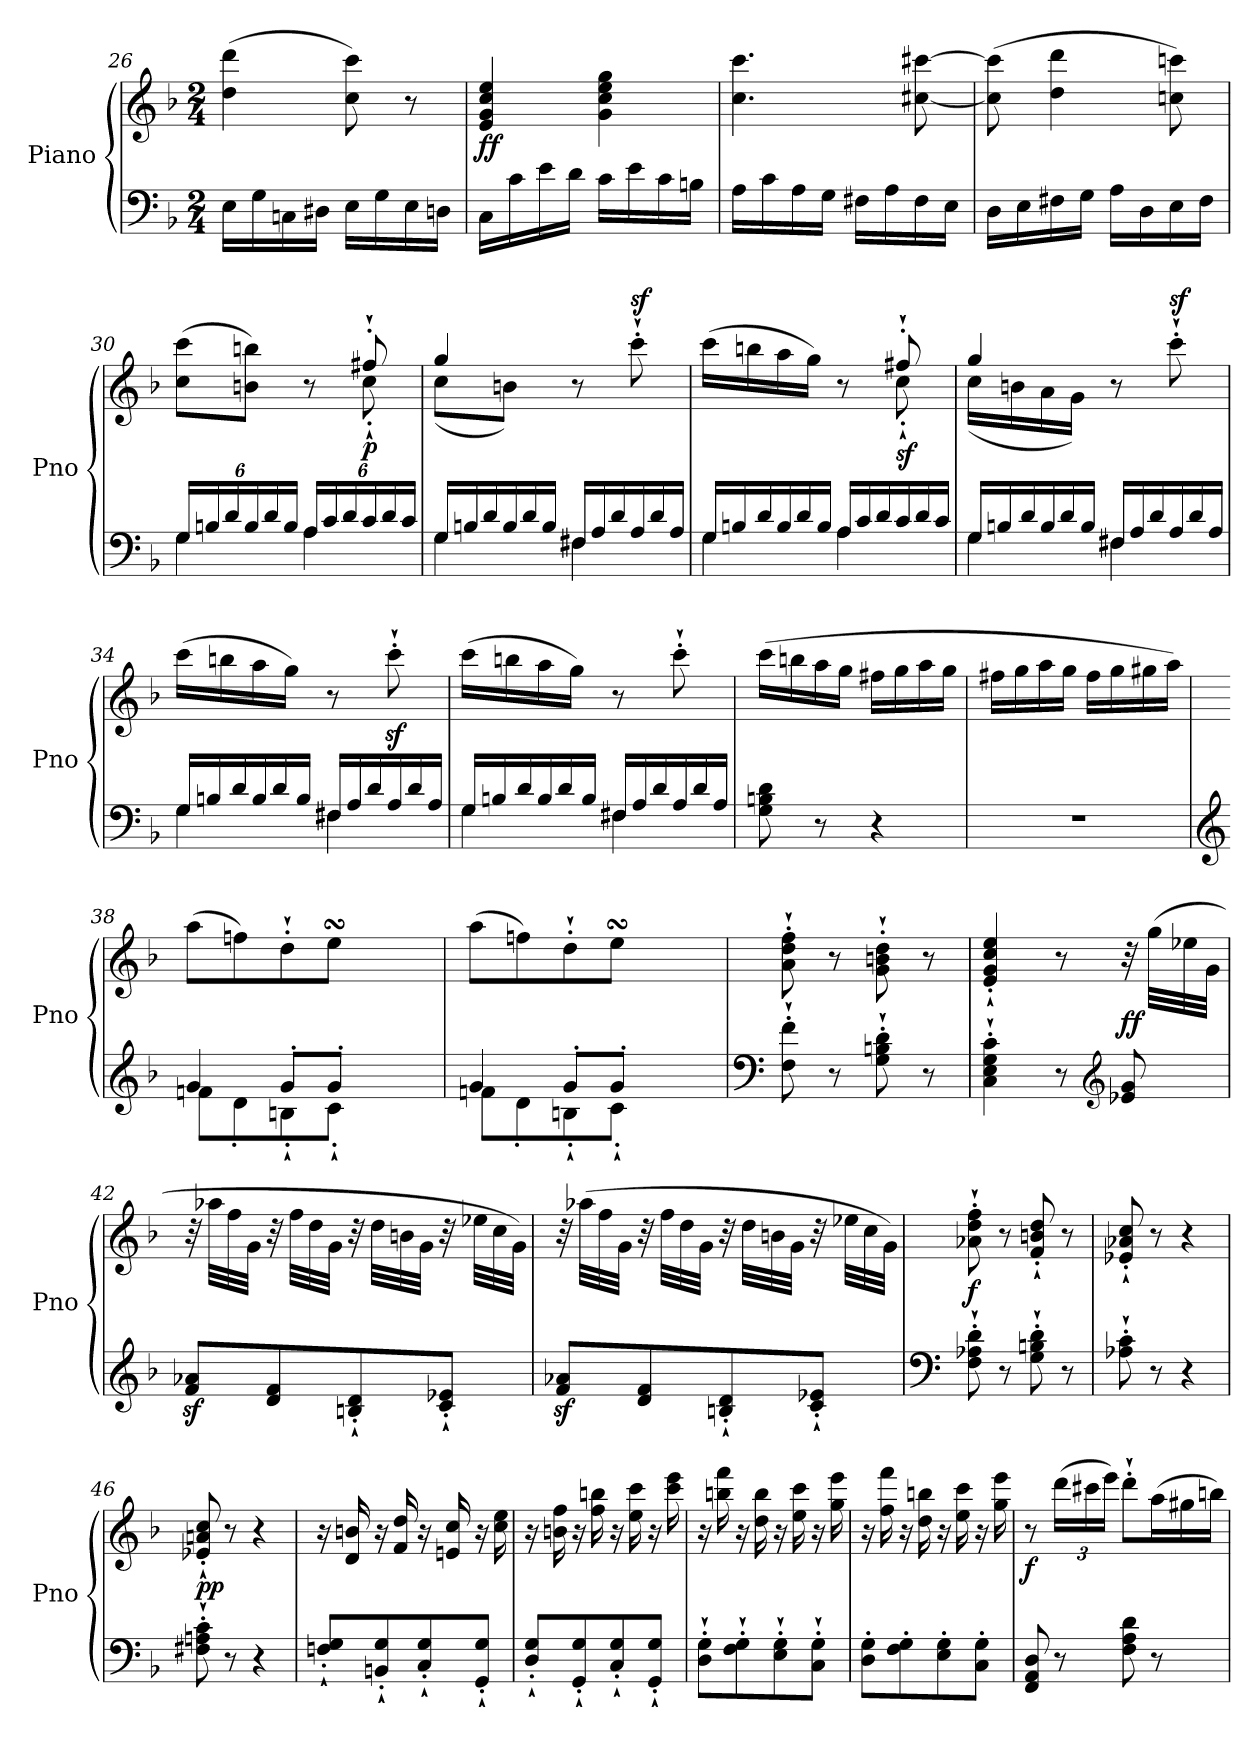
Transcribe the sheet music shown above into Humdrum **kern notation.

**kern	**kern	**dynam
*part1	*part1	*part1
*staff2	*staff1	*staff1/2
*I"Piano	*	*
*I'Pno	*	*
*clefF4	*clefG2	*
*k[b-]	*k[b-]	*
*M2/4	*M2/4	*
=26	=26	=26
16E\LL	(4dd\ 4ddd\	.
16G\	.	.
16Cn\	.	.
16D#X\JJ	.	.
16E\LL	8cc\ 8ccc\)	.
16G\	.	.
16E\	8r	.
16Dn\JJ	.	.
!!LO:PB:g=z
=27	=27	=27
!	!	!LO:DY:b
16C\LL	4e/ 4g/ 4cc/ 4ee/	ff
16c\	.	.
16e\	.	.
16d\JJ	.	.
16c\LL	4g\ 4cc\ 4ee\ 4gg\	.
16e\	.	.
16c\	.	.
16Bn\JJ	.	.
=28	=28	=28
16A\LL	4.cc\ 4.ccc\	.
16c\	.	.
16A\	.	.
16G\JJ	.	.
16F#X\LL	.	.
16A\	.	.
16F#\	[8cc#X\ [8ccc#X\	.
16E\JJ	.	.
=29	=29	=29
16D\LL	(8cc#\] 8ccc#\]	.
16E\	.	.
16F#X\	4dd\ 4ddd\	.
16G\JJ	.	.
16A\LL	.	.
16D\	.	.
16E\	8ccn\ 8cccn\)	.
16F#\JJ	.	.
=30	=30	=30
*Xbrackettup	*	*
*^	*^	*
24G/LL	4G\	(>8cc\ 8ccc\L	4.ryy	.
24Bn/	.	.	.	.
24d/	.	.	.	.
24B/	.	8bn\ 8bbn\J)	.	.
24d/	.	.	.	.
24B/JJ	.	.	.	.
24A/LL	4A\	8r	.	.
24c/	.	.	.	.
24d/	.	.	.	.
!	!	!	!	!LO:DY:b
24c/	.	8ff#X'`/	8cc'`\	p
24d/	.	.	.	.
24c/JJ	.	.	.	.
!!LO:LB:g=z	!!
=31	=31	=31	=31	=31
*Xtuplet	*	*	*	*
24G/LL	4G\	4gg/	(>8cc\L	.
24Bn/	.	.	.	.
24d/	.	.	.	.
24B/	.	.	8bn\J)	.
24d/	.	.	.	.
24B/JJ	.	.	.	.
24F#X/LL	4F#\	8r	4ryy	.
24A/	.	.	.	.
24d/	.	.	.	.
!	!	!	!	!LO:DY:a
24A/	.	8ccc`'\	.	sf
24d/	.	.	.	.
24A/JJ	.	.	.	.
=32	=32	=32	=32	=32
24G/LL	4G\	(>16ccc\LL	4.ryy	.
24Bn/	.	.	.	.
.	.	16bbn\	.	.
24d/	.	.	.	.
24B/	.	16aa\	.	.
24d/	.	.	.	.
.	.	16gg\JJ)	.	.
24B/JJ	.	.	.	.
24A/LL	4A\	8r	.	.
24c/	.	.	.	.
24d/	.	.	.	.
!	!	!	!	!LO:DY:b
24c/	.	8ff#X'`/	8cc'`\	sf
24d/	.	.	.	.
24c/JJ	.	.	.	.
=33	=33	=33	=33	=33
24G/LL	4G\	4gg/	(>16cc\LL	.
24Bn/	.	.	.	.
.	.	.	16bn\	.
24d/	.	.	.	.
24B/	.	.	16a\	.
24d/	.	.	.	.
.	.	.	16g\JJ)	.
24B/JJ	.	.	.	.
24F#X/LL	4F#\	8r	4ryy	.
24A/	.	.	.	.
24d/	.	.	.	.
!	!	!	!	!LO:DY:a
24A/	.	8ccc`'\	.	sf
24d/	.	.	.	.
24A/JJ	.	.	.	.
*	*	*v	*v	*
!!LO:LB:g=z
=34	=34	=34	=34
24G/LL	4G\	(>16ccc\LL	.
24Bn/	.	.	.
.	.	16bbn\	.
24d/	.	.	.
24B/	.	16aa\	.
24d/	.	.	.
.	.	16gg\JJ)	.
24B/JJ	.	.	.
24F#X/LL	4F#\	8r	.
24A/	.	.	.
24d/	.	.	.
24A/	.	8cccz>`'\	.
24d/	.	.	.
24A/JJ	.	.	.
=35	=35	=35	=35
24G/LL	4G\	(>16ccc\LL	.
24Bn/	.	.	.
.	.	16bbn\	.
24d/	.	.	.
24B/	.	16aa\	.
24d/	.	.	.
.	.	16gg\JJ)	.
24B/JJ	.	.	.
24F#X/LL	4F#\	8r	.
24A/	.	.	.
24d/	.	.	.
24A/	.	8ccc`'\	.
24d/	.	.	.
24A/JJ	.	.	.
*v	*v	*	*
=36	=36	=36
8G\ 8Bn\ 8d\	(16ccc\LL	.
.	16bbn\	.
8r	16aa\	.
.	16gg\JJ	.
4r	16ff#X\LL	.
.	16gg\	.
.	16aa\	.
.	16gg\JJ	.
!!LO:LB:g=z
=37	=37	=37
2r	16ff#X\LL	.
.	16gg\	.
.	16aa\	.
.	16gg\JJ	.
.	16ff#\LL	.
.	16gg\	.
.	16gg#X\	.
.	16aa\JJ)	.
=38	=38	=38
*clefG2	*	*
*^	*^	*
4g/	8fn\L	(>8aa\L	4.ryy	.
.	8d'\	8ffn\)	.	.
8g'/L	8Bn`'\	8dd`'\	.	.
8g'/J	8c`'\J	8eesSsS\J	64ffLLLLyy	.
.	.	.	64eeJyy	.
.	.	.	32ddJyy	.
.	.	.	16eeJJyy	.
=39	=39	=39	=39	=39
4g/	8fn\L	(>8aa\L	4.ryy	.
.	8d'\	8ffn\)	.	.
8g'/L	8Bn`'\	8dd`'\	.	.
8g'/J	8c`'\J	8eesSsS\J	64ffLLLLyy	.
.	.	.	64eeJyy	.
.	.	.	32ddJyy	.
.	.	.	16eeJJyy	.
*v	*v	*	*	*
*	*v	*v	*
=40	=40	=40
*clefF4	*	*
8F\`' 8f\`'	8a\`' 8dd\`' 8ff\`'	.
8r	8r	.
8G\`' 8Bn\`' 8d\`'	8g\`' 8bn\`' 8dd\`'	.
8r	8r	.
!!LO:LB:g=z
=41	=41	=41
4C\`' 4E\`' 4G\`' 4c\`'	4e/`' 4g/`' 4cc/`' 4ee/`'	.
8r	8r	.
*clefG2	*	*
!	!	!LO:DY:b
8e-X/ 8g/	32r	ff
.	(32gg\LLL	.
.	32ee-X\	.
.	32g\JJJ	.
!!LO:LB:g=z
=42	=42	=42
8f/z< 8a-X/z<L	32r	.
.	32aa-X\LLL	.
.	32ff\	.
.	32g\JJJ	.
8d/ 8f/	32r	.
.	32ff\LLL	.
.	32dd\	.
.	32g\JJJ	.
8Bn/`' 8d/`'	32r	.
.	32dd\LLL	.
.	32bn\	.
.	32g\JJJ	.
8c/`' 8e-X/`'J	32r	.
.	32ee-X\LLL	.
.	32cc\	.
.	32g\JJJ)	.
=43	=43	=43
8f/z< 8a-X/z<L	32r	.
.	(32aa-X\LLL	.
.	32ff\	.
.	32g\JJJ	.
8d/ 8f/	32r	.
.	32ff\LLL	.
.	32dd\	.
.	32g\JJJ	.
8Bn/`' 8d/`'	32r	.
.	32dd\LLL	.
.	32bn\	.
.	32g\JJJ	.
8c/`' 8e-X/`'J	32r	.
.	32ee-X\LLL	.
.	32cc\	.
.	32g\JJJ)	.
=44	=44	=44
*clefF4	*	*
!	!	!LO:DY:b
8F\`' 8A-X\`' 8d\`'	8a-X\`' 8dd\`' 8ff\`'	f
8r	8r	.
8G\`' 8Bn\`' 8d\`'	8f/`' 8bn/`' 8dd/`'	.
8r	8r	.
!!LO:PB:g=z
=45	=45	=45
8A-X\`' 8c\`'	8e-X/`' 8a-X/`' 8cc/`'	.
8r	8r	.
4r	4r	.
=46	=46	=46
!	!	!LO:DY:b
8F#X\`' 8An\`' 8c\`'	8e-X/`' 8an/`' 8cc/`'	pp
8r	8r	.
4r	4r	.
=47	=47	=47
8Fn/`' 8G/`'L	16r	.
.	16d/ 16bn/	.
8BBn/`' 8G/`'	16r	.
.	16f/ 16dd/	.
8C/`' 8G/`'	16r	.
.	16en/ 16cc/	.
8GG/`' 8G/`'J	16r	.
.	16cc\ 16ee\	.
=48	=48	=48
8D/`' 8G/`'L	16r	.
.	16bn\ 16ff\	.
8GG/`' 8G/`'	16r	.
.	16ff\ 16bbn\	.
8C/`' 8G/`'	16r	.
.	16ee\ 16ccc\	.
8GG/`' 8G/`'J	16r	.
.	16ccc\ 16eee\	.
=49	=49	=49
8D\`' 8G\`'L	16r	.
.	16bbn\ 16fff\	.
8F\`' 8G\`'	16r	.
.	16dd\ 16bb\	.
8E\`' 8G\`'	16r	.
.	16ee\ 16ccc\	.
8C\`' 8G\`'J	16r	.
.	16gg\ 16eee\	.
!!LO:PB:g=z
=50	=50	=50
8D\' 8G\'L	16r	.
.	16ff\ 16fff\	.
8F\' 8G\'	16r	.
.	16dd\ 16bbn\	.
8E\' 8G\'	16r	.
.	16ee\ 16ccc\	.
8C\' 8G\'J	16r	.
.	16gg\ 16eee\	.
=51	=51	=51
!	!	!LO:DY:b
8FF/ 8AA/ 8D/	8r	f
*	*Xbrackettup	*
8r	(24ddd\LL	.
.	24ccc#X\	.
.	24eee\JJ)	.
8F\ 8A\ 8d\	8ddd`'\L	.
*	*Xtuplet	*
8r	(24aa\L	.
.	24gg#X\	.
.	24bbn\JJ)	.
=	=	=
*-	*-	*-
